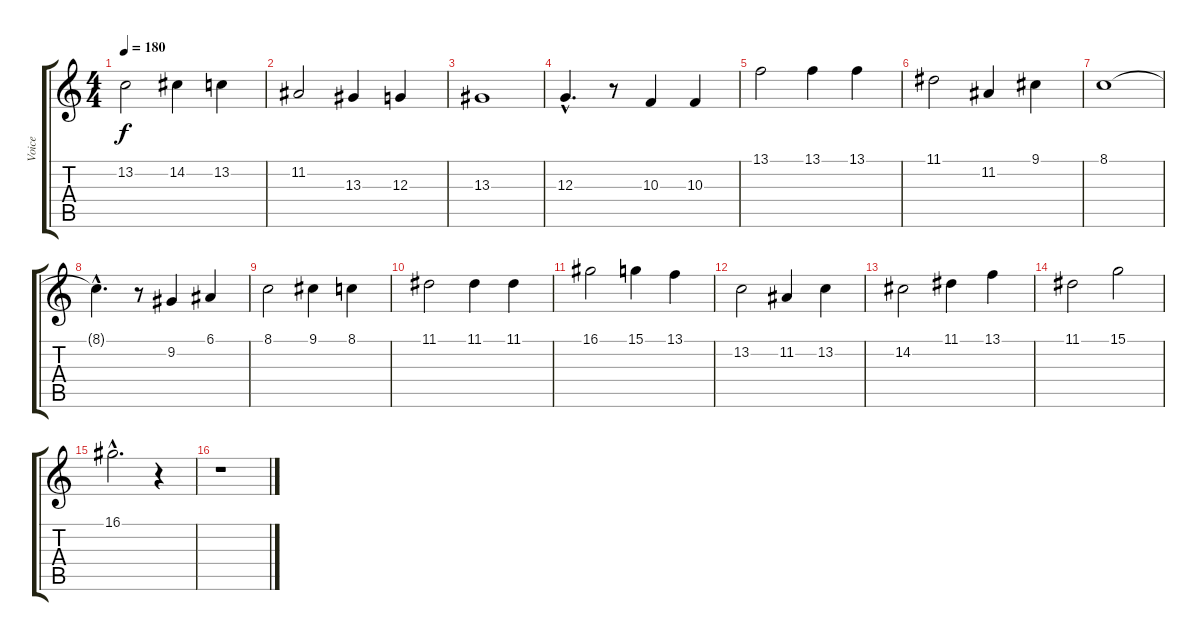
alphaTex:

\track ("Voice" "Voice") {instrument lead6voice}
\staff {score tabs}
\tuning (E4 B3 G3 D3 A2 E2) {hide}
\ts (4 4)
\tempo 180
\clef g2
\ks c
13.2.2{dy f} 14.2.4 13.2.4 |
11.2.2 13.3.4 12.3.4 |
13.3.1 |
12.3{hac}.4{d} r.8 10.3.4 10.3.4 |
13.1.2 13.1.4 13.1.4 |
11.1.2 11.2.4 9.1.4 |
8.1.1 |
8.1{hac t}.4{d} r.8 9.2.4 6.1.4 |
8.1.2 9.1.4 8.1.4 |
11.1.2 11.1.4 11.1.4 |
16.1.2 15.1.4 13.1.4 |
13.2.2 11.2.4 13.2.4 |
14.2.2 11.1.4 13.1.4 |
11.1.2 15.1.2 |
16.1{hac}.2{d} r.4 |
r.1
